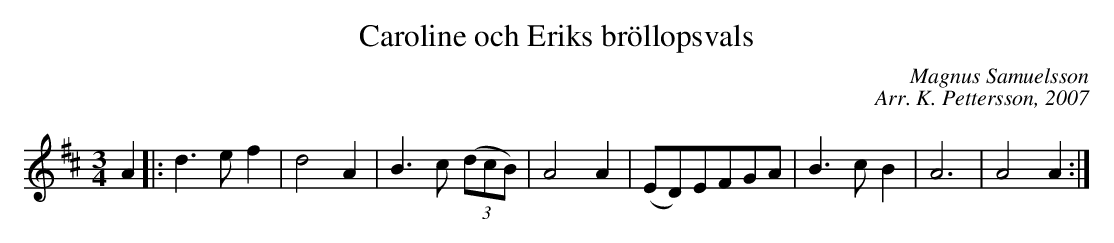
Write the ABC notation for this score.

X:1
T: Caroline och Eriks bröllopsvals
C: Magnus Samuelsson
C: Arr. K. Pettersson, 2007
M: 3/4
L: 1/4
K: D
V:1
A |: d>ef | d2A | B>c ((3d/c/B/) | A2A | (E/D/)E/F/G/A/ | B>cB | A3 | A2A :|
